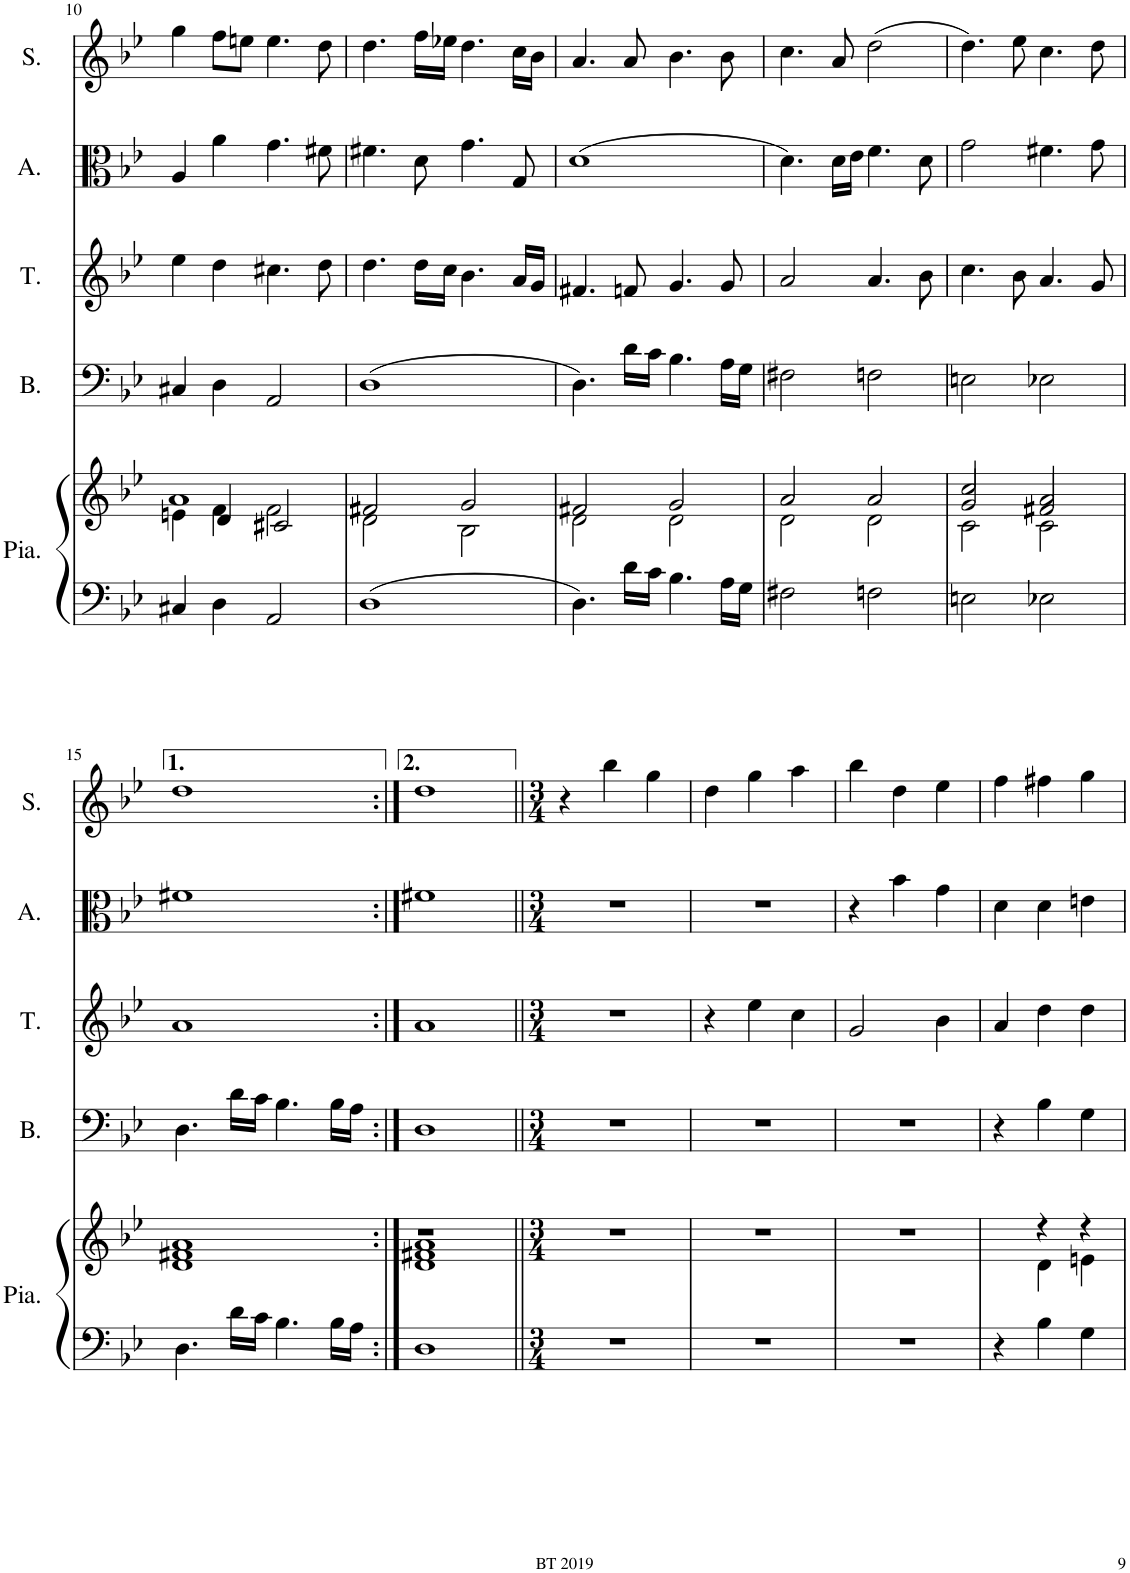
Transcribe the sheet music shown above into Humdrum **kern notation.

**kern	**kern	**kern	**kern	**kern	**kern
*part5	*part5	*part4	*part3	*part2	*part1
*staff6	*staff5	*staff4	*staff3	*staff2	*staff1
*I"Piano	*	*I"Basse	*I"Ténor	*I"Alto	*I"Soprano
*I'Pia.	*	*I'B.	*I'T.	*I'A.	*I'S.
!!LO:PB:g=z
*clefF4	*clefG2	*clefF4	*clefG2	*clefC3	*clefG2
*k[b-e-]	*k[b-e-]	*k[b-e-]	*k[b-e-]	*k[b-e-]	*k[b-e-]
*M4/4	*M4/4	*M4/4	*M4/4	*M4/4	*M4/4
*met(c)	*met(c)	*met(c)	*met(c)	*met(c)	*met(c)
=10	=10	=10	=10	=10	=10
*	*^	*	*	*	*
*	*	*^	*	*	*	*
4C#X/	1a	4ryy	4en\	4C#X/	4ee-\	4A/	4gg\
4D\	.	4f\	4d/	4D\	4dd\	4a\	8ff\L
.	.	.	.	.	.	.	8een\J
2AA/	.	2f\	2c#X/	2AA/	4.cc#X\	4.g\	4.ee\
.	.	.	.	.	8dd\	8f#X\	8dd\
*	*	*v	*v	*	*	*	*
=11	=11	=11	=11	=11	=11	=11
1D	2f#X/	2d\	(1D	4.dd\	4.f#X\	4.dd\
.	.	.	.	16dd\LL	8d\	16ff\LL
.	.	.	.	16cc\JJ	.	16ee-X\JJ
.	2g/	2B-\	.	4.b-\	4.g\	4.dd\
.	.	.	.	16a/LL	8G/	16cc\LL
.	.	.	.	16g/JJ	.	16b-\JJ
=12	=12	=12	=12	=12	=12	=12
4.D\	2f#X/	2d\	4.D\)	4.f#X/	(1d	4.a/
16d\LL	.	.	16d\LL	8fn/	.	8a/
16c\JJ	.	.	16c\JJ	.	.	.
4.B-\	2g/	2d\	4.B-\	4.g/	.	4.b-\
16A\LL	.	.	16A\LL	8g/	.	8b-\
16G\JJ	.	.	16G\JJ	.	.	.
=13	=13	=13	=13	=13	=13	=13
2F#X\	2a/	2d\	2F#X\	2a/	4.d\)	4.cc\
.	.	.	.	.	16d\LL	8a/
.	.	.	.	.	16e-\JJ	.
2Fn\	2a/	2d\	2Fn\	4.a/	4.f\	(2dd\
.	.	.	.	8b-\	8d\	.
=14	=14	=14	=14	=14	=14	=14
*	*	*^	*	*	*	*
2En\	2cc/	2c\	2g/	2En\	4.cc\	2g\	4.dd\)
.	.	.	.	.	8b-\	.	8ee-\
2E-X\	2a/	2c\	2f#X/	2E-X\	4.a/	4.f#X\	4.cc\
.	.	.	.	.	8g/	8g\	8dd\
!!LO:LB:g=z
=15	=15	=15	=15	=15	=15	=15	=15
4.D\	1a	1f#X	1d	4.D\	1a	1f#X	1dd
16d\LL	.	.	.	16d\LL	.	.	.
16c\JJ	.	.	.	16c\JJ	.	.	.
4.B-\	.	.	.	4.B-\	.	.	.
16B-\LL	.	.	.	16B-\LL	.	.	.
16A\JJ	.	.	.	16A\JJ	.	.	.
=16:|!	=16:|!	=16:|!	=16:|!	=16:|!	=16:|!	=16:|!	=16:|!
1D	1a	1r	1d 1f#X	1D	1a	1f#X	1dd
*	*v	*v	*v	*	*	*	*
=17||	=17||	=17||	=17||	=17||	=17||
*M3/4	*M3/4	*M3/4	*M3/4	*M3/4	*M3/4
2.r	2.r	2.r	2.r	2.r	4r
.	.	.	.	.	4bb-\
.	.	.	.	.	4gg\
=18	=18	=18	=18	=18	=18
2.r	2.r	2.r	4r	2.r	4dd\
.	.	.	4ee-\	.	4gg\
.	.	.	4cc\	.	4aa\
=19	=19	=19	=19	=19	=19
2.r	2.r	2.r	2g/	4r	4bb-\
.	.	.	.	4b-\	4dd\
.	.	.	4b-\	4g\	4ee-\
=20	=20	=20	=20	=20	=20
*	*^	*	*	*	*
*	*	*^	*	*	*	*
4r	4ryy	4ryy	4ryy	4r	4a/	4d\	4ff\
4B-\	4ryy	4r	4d\	4B-\	4dd\	4d\	4ff#X\
4G\	4ryy	4r	4en\	4G\	4dd\	4en\	4gg\
*	*v	*v	*v	*	*	*	*
=	=	=	=	=	=
*-	*-	*-	*-	*-	*-
